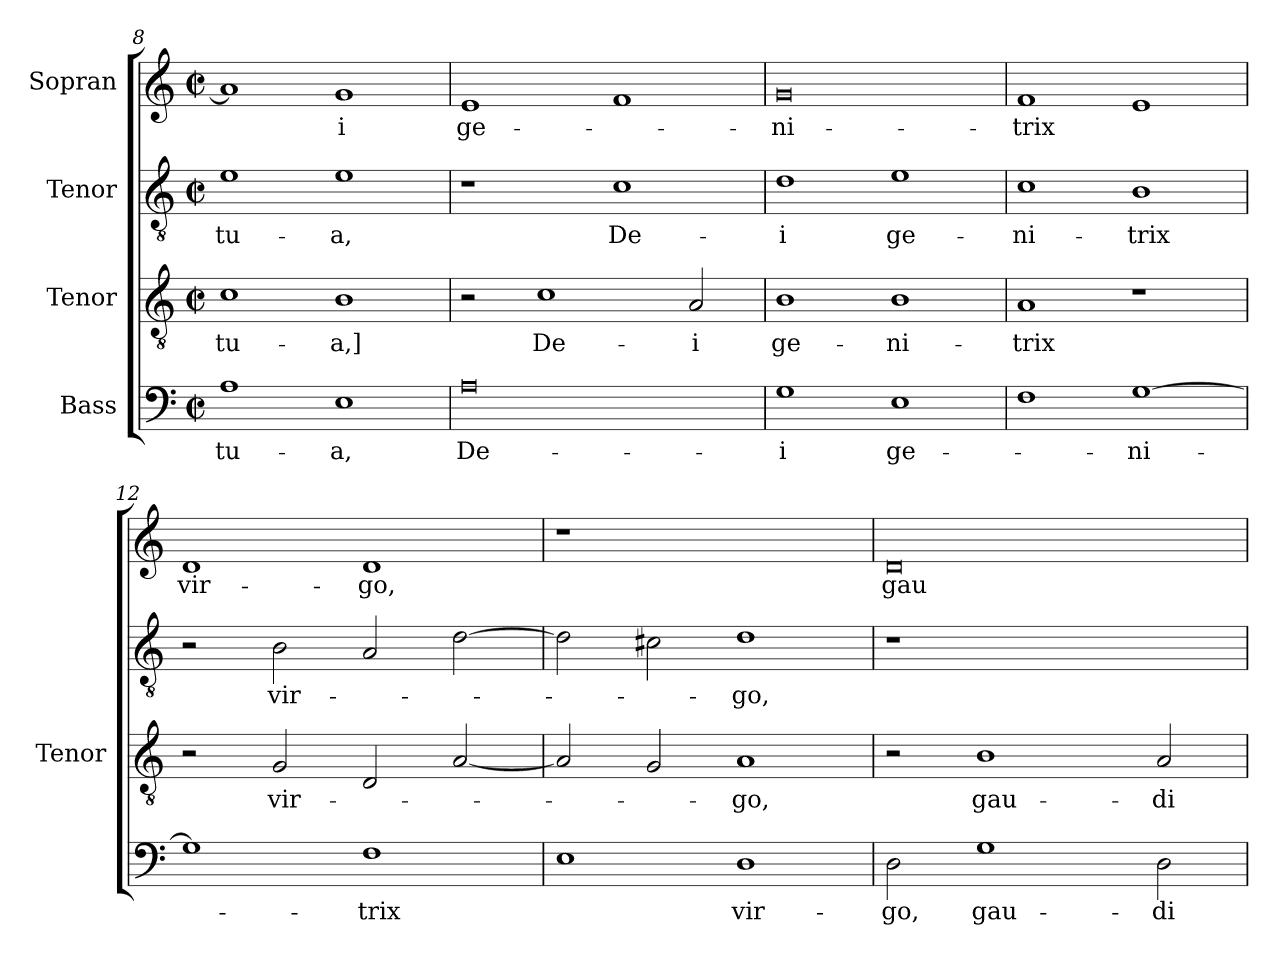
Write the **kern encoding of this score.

**kern	**text	**kern	**text	**kern	**text	**kern	**text
*part4	*part4	*part3	*part3	*part2	*part2	*part1	*part1
*staff4	*staff4	*staff3	*staff3	*staff2	*staff2	*staff1	*staff1
*I"Bass	*	*I"Tenor	*	*I"Tenor	*	*I"Sopran	*
*	*	*I'Tenor	*	*	*	*	*
!!LO:LB:g=z
*clefF4	*	*clefGv2	*	*clefGv2	*	*clefG2	*
*	*	*ITrd7c12	*	*ITrd7c12	*	*	*
*k[]	*	*k[]	*	*k[]	*	*k[]	*
*M2/2	*	*M2/2	*	*M2/2	*	*M2/2	*
*met(c|)	*	*met(c|)	*	*met(c|)	*	*met(c|)	*
=8	=8	=8	=8	=8	=8	=8	=8
!	!LO:LY:b:color=#000000	!	!	!	!	!	!
!	!	!	!LO:LY:b:color=#000000	!	!	!	!
!	!	!	!	!	!LO:LY:b:color=#000000	!	!
1Ai	tu-	1Ci	tu-	1Ei	tu-	1ai]	.
!	!LO:LY:b:color=#000000	!	!	!	!	!	!
!	!	!	!LO:LY:b:color=#000000	!	!	!	!
!	!	!	!	!	!LO:LY:b:color=#000000	!	!
!	!	!	!	!	!	!	!LO:LY:b:color=#000000
1Ei	-a,	1BBi	-a,]	1Ei	-a,	1gi	-i
=9	=9	=9	=9	=9	=9	=9	=9
!	!LO:LY:b:color=#000000	!	!	!	!	!	!
!	!	!	!	!	!	!	!LO:LY:b:color=#000000
0Ai	De-	2r	.	1r	.	1ei	ge-
!	!	!	!LO:LY:b:color=#000000	!	!	!	!
.	.	1Ci	De-	.	.	.	.
!	!	!	!	!	!LO:LY:b:color=#000000	!	!
.	.	.	.	1Ci	De-	1fi	.
!	!	!	!LO:LY:b:color=#000000	!	!	!	!
.	.	2AAi/	-i	.	.	.	.
=10	=10	=10	=10	=10	=10	=10	=10
!	!LO:LY:b:color=#000000	!	!	!	!	!	!
!	!	!	!LO:LY:b:color=#000000	!	!	!	!
!	!	!	!	!	!LO:LY:b:color=#000000	!	!
!	!	!	!	!	!	!	!LO:LY:b:color=#000000
1Gi	-i	1BBi	ge-	1Di	-i	0gi	-ni-
!	!LO:LY:b:color=#000000	!	!	!	!	!	!
!	!	!	!LO:LY:b:color=#000000	!	!	!	!
!	!	!	!	!	!LO:LY:b:color=#000000	!	!
1Ei	ge-	1BBi	-ni-	1Ei	ge-	.	.
=11	=11	=11	=11	=11	=11	=11	=11
!	!	!	!LO:LY:b:color=#000000	!	!	!	!
!	!	!	!	!	!LO:LY:b:color=#000000	!	!
!	!	!	!	!	!	!	!LO:LY:b:color=#000000
1Fi	.	1AAi	-trix	1Ci	-ni-	1fi	-trix
!	!LO:LY:b:color=#000000	!	!	!	!	!	!
!	!	!	!	!	!LO:LY:b:color=#000000	!	!
[>1Gi	-ni-	1r	.	1BBi	-trix	1ei	.
=12	=12	=12	=12	=12	=12	=12	=12
!	!	!	!	!	!	!	!LO:LY:b:color=#000000
1Gi]	.	2r	.	2r	.	1di	vir-
!	!	!	!LO:LY:b:color=#000000	!	!	!	!
!	!	!	!	!	!LO:LY:b:color=#000000	!	!
.	.	2GGi/	vir-	2BBi\	vir-	.	.
!	!LO:LY:b:color=#000000	!	!	!	!	!	!
!	!	!	!	!	!	!	!LO:LY:b:color=#000000
1Fi	-trix	2DDi/	.	2AAi/	.	1di	-go,
.	.	[<2AAi/	.	[>2Di\	.	.	.
=13	=13	=13	=13	=13	=13	=13	=13
!	!	!	!	!	!	!LO:N:vis=1	!
1Ei	.	2AAi/]	.	2Di\]	.	1r	.
.	.	2GGi/	.	2C#Xi\	.	.	.
!	!LO:LY:b:color=#000000	!	!	!	!	!	!
!	!	!	!LO:LY:b:color=#000000	!	!	!	!
!	!	!	!	!	!LO:LY:b:color=#000000	!	!
1Di	vir-	1AAi	-go,	1Di	-go,	1ryy	.
=14	=14	=14	=14	=14	=14	=14	=14
!	!LO:LY:b:color=#000000	!	!	!LO:N:vis=1	!	!	!
!	!	!	!	!	!	!	!LO:LY:b:color=#000000
2Di\	-go,	2r	.	1r	.	0di	gau-
!	!LO:LY:b:color=#000000	!	!	!	!	!	!
!	!	!	!LO:LY:b:color=#000000	!	!	!	!
1Gi	gau-	1BBi	gau-	.	.	.	.
.	.	.	.	1ryy	.	.	.
!	!LO:LY:b:color=#000000	!	!	!	!	!	!
!	!	!	!LO:LY:b:color=#000000	!	!	!	!
2Di\	-di-	2AAi/	-di-	.	.	.	.
=	=	=	=	=	=	=	=
*-	*-	*-	*-	*-	*-	*-	*-
